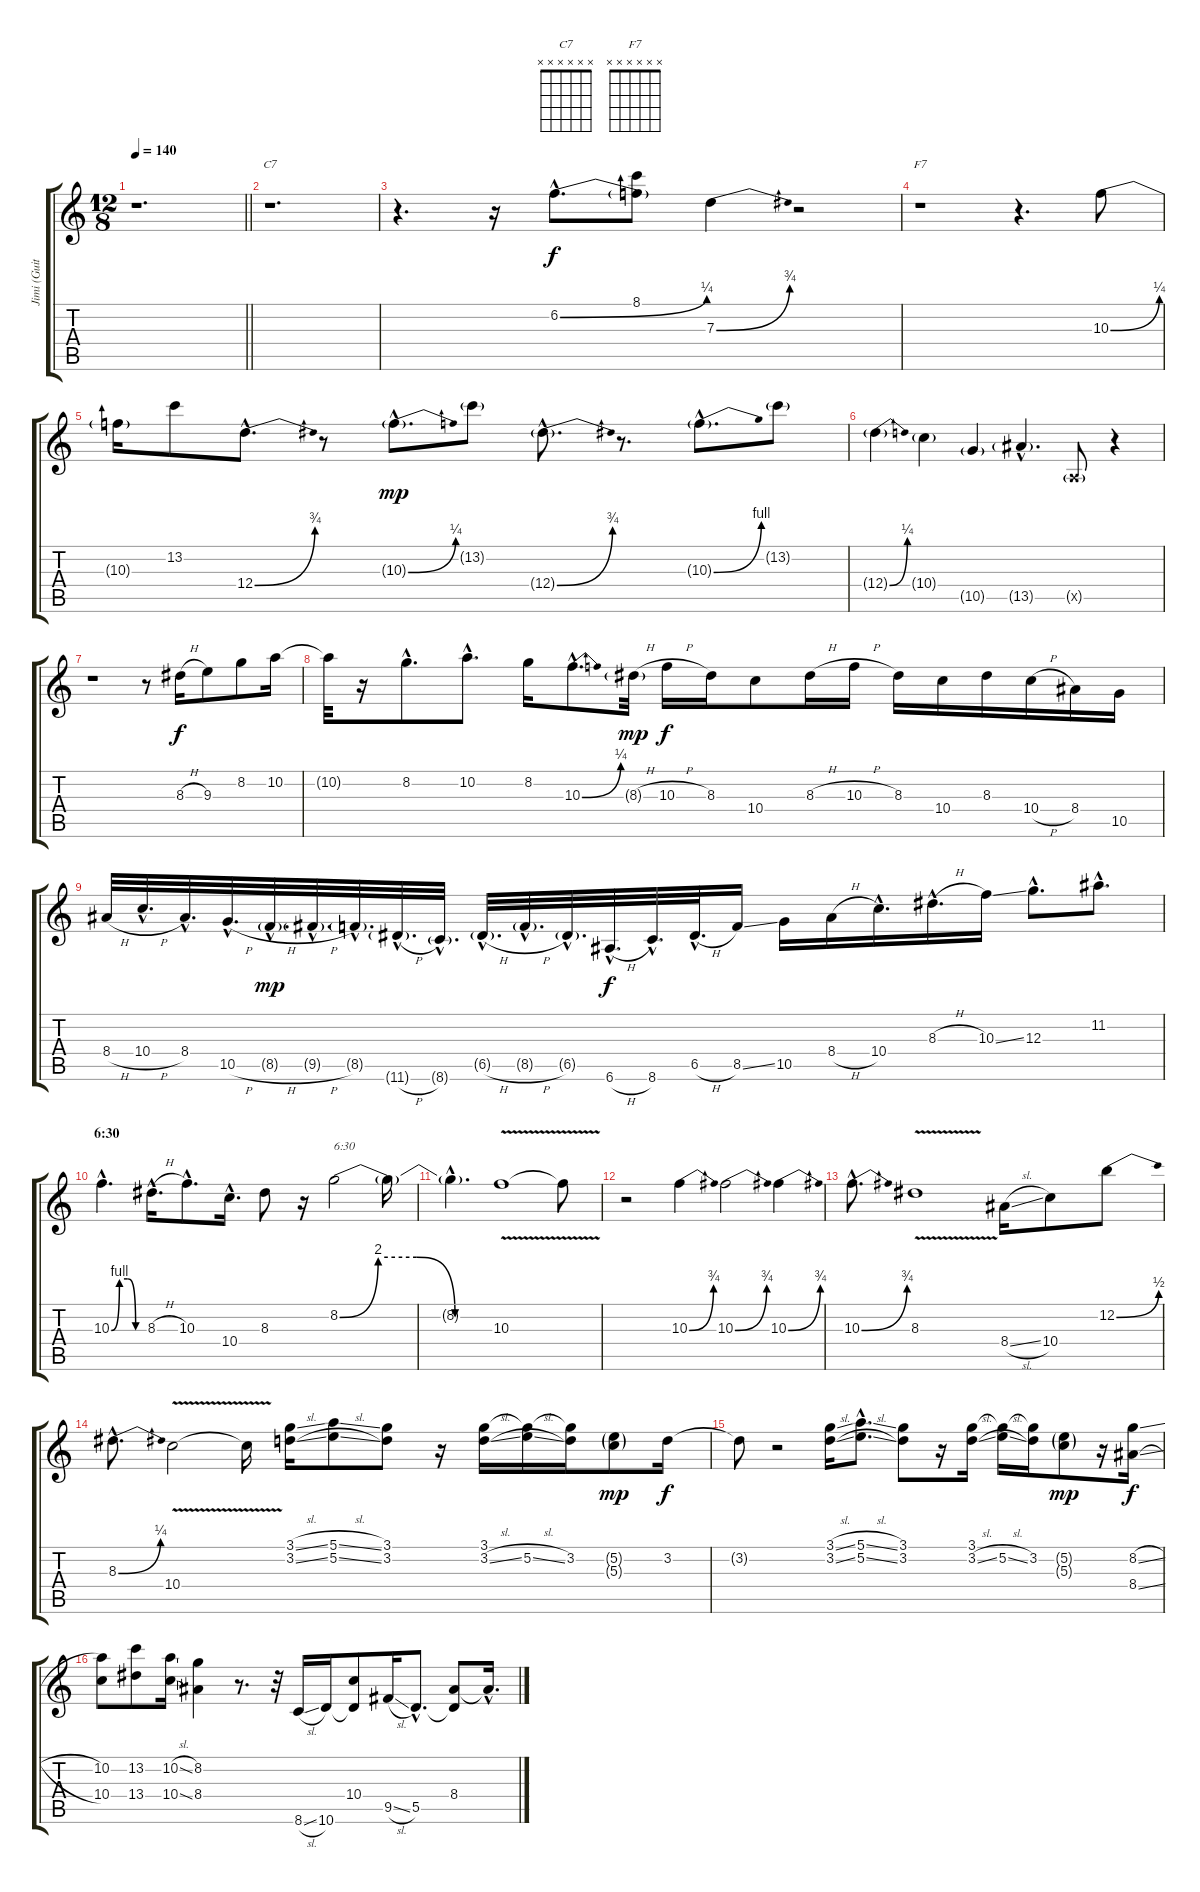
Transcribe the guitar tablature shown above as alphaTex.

\track ("Jimi (Guitar)" "Jimi (Guit") {instrument overdrivenguitar}
\staff {score tabs}
\tuning (E4 B3 G3 D3 A2 E2) {hide}
\chord ("C7" x x x x x x)
\chord ("F7" x x x x x x)
\ts (12 8)
\tempo 140
\clef g2
\barLineRight lightlight
\ks c
r.1{d dy mp} |
r.1{d ch "C7"} |
r.4{d} r.16 6.2{be (bend 0 0 60 1) hac}.8{d dy f} (8.1 6.2{t}).8 7.3{be (bend 0 0 60 3)}.4 r.2 |
r.1{ch "F7" instrument electricguitarjazz} r.4{d} 10.3{be (bend 0 0 60 1)}.8 |
10.3{t}.16 13.2.8 12.4{be (bend 0 0 60 3) hac}.8{d} r.8 10.3{be (bend 0 0 60 1) g hac}.8{d dy mp} 13.2{g}.8 12.4{be (bend 0 0 60 3) g hac}.8{d} r.8{d} 10.3{be (bend 0 0 60 4) g hac}.8{d} 13.2{g}.8 |
12.4{be (bend 0 0 60 1) g}.4 10.4{g}.4 10.5{g}.4 13.5{g hac}.4{d} 0.5{g x}.8 r.4 |
r.1 r.8 8.3{h}.16{dy f} 9.3.8 8.2.8 10.2.16 |
10.2{t}.32 r.16 8.2{hac}.8{d} 10.2{hac}.8{d} 8.2.16 10.3{be (bend 0 0 60 1) hac}.8{d} 8.3{h g}.32{dy mp} 10.3{h}.16{dy f} 8.3.16 10.4.8 8.3{h}.16 10.3{h}.16 8.3.16 10.4.16 8.3.16 10.4{h}.16 8.4.16 10.5.16 |
8.4{h}.32 10.4{h hac}.32{d} 8.4{hac}.32{d} 10.5{h hac}.32{d} 8.5{h g hac}.32{d dy mp} 9.5{h g hac}.32{d} 8.5{g hac}.32{d} 11.6{h g hac}.32{d} 8.6{g hac}.32{d} 6.5{h g hac}.32{d} 8.5{h g hac}.32{d} 6.5{g hac}.32{d} 6.6{h hac}.32{d dy f} 8.6{hac}.32{d} 6.5{h hac}.32{d} 8.5{ss}.16 10.5.16 8.4{h}.16 10.4{hac}.16{d} 8.3{h hac}.16{d} 10.3{ss}.16 12.3{hac}.8{d} 11.2{hac}.8{d} |
\section ("" "6:30")
10.3{be (custom 0 0 15 4 30 4 45 0 60 0) hac}.4{d} 8.3{h hac}.16{d} 10.3{hac}.8{d} 10.4{hac}.16{d} 8.3.8 r.16 8.2{be (custom 0 0 15 8 30 8 45 0 60 0)}.2{txt "6:30"} 8.2{t}.16 |
8.2{hac t}.4{d} 10.3{v}.1 10.3{t}.8 |
r.2 10.3{be (bend 0 0 60 3)}.4 10.3{be (bend 0 0 60 3)}.2 10.3{be (bend 0 0 60 3)}.4 |
10.3{be (bend 0 0 60 3) hac}.8{d} 8.3{v}.1 8.4{sl}.16 10.4.8 12.2{be (bend 0 0 60 2)}.8 |
8.3{be (bend 0 0 60 1) hac}.8{d} 10.4{v}.2 10.4{t}.16 (3.1{sl} 3.2{sl}).16{instrument overdrivenguitar} (5.1{sl} 5.2{sl}).8 (3.1 3.2).8 r.16 (3.1 3.2{sl}).16 (3.1{t} 5.2{sl}).16 (3.1{t} 3.2).16 (5.2{g} 5.3{g}).8{dy mp} 3.2.16{dy f} |
3.2{t}.8 r.2 (3.1{sl} 3.2{sl}).16 (5.1{sl hac} 5.2{sl hac}).8{d} (3.1 3.2).8 r.16 (3.1 3.2{sl}).16 (3.1{t} 5.2{sl}).16 (3.1{t} 3.2).16 (5.2{g} 5.3{g}).8{dy mp} r.16 (8.2{sl} 8.4{sl}).16{dy f} |
(10.2 10.4).8 (13.2 13.4).8 (10.2{sl} 10.4{sl}).16 (8.2 8.4).4 r.8{d} r.32 8.6{sl}.16{instrument electricguitarjazz} 10.6.16 (10.4 10.6{t}).8 9.5{sl}.16 5.5{hac}.8{d} (8.4 5.5{t}).8 8.4{hac t}.16{d}
